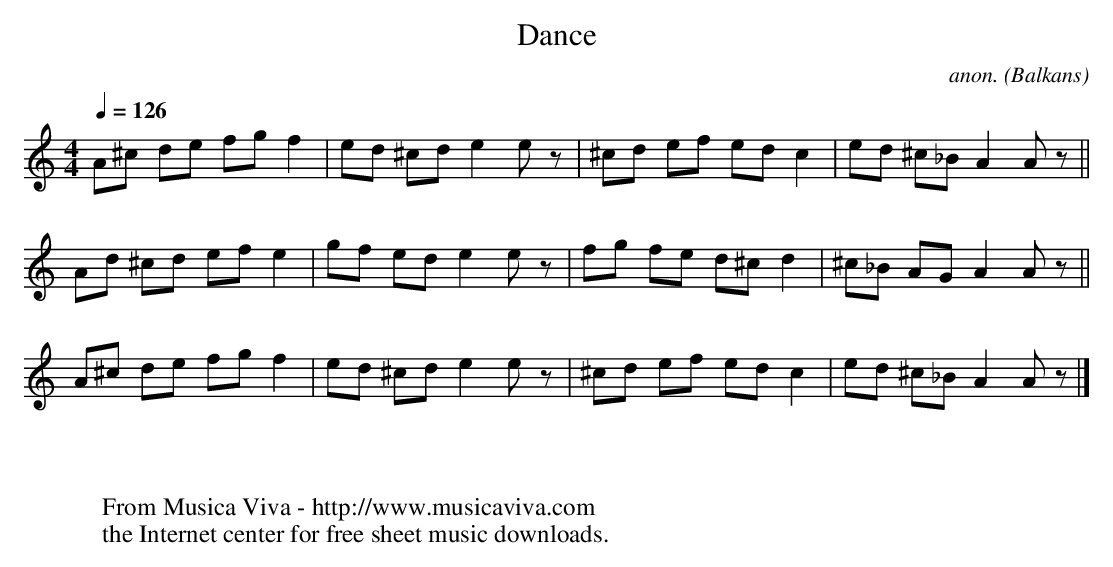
X:1
T:Dance
C:anon.
O:Balkans
M:4/4
L:1/8
Q:1/4=126
K:Am
A^c de fgf2|ed ^cde2e z|^cd ef edc2|ed ^c_B A2A z||
Ad ^cd efe2|gf ede2e z|fg fe d^cd2|^c_B AGA2A z||
A^c de fgf2|ed ^cde2e z|^cd ef edc2|ed ^c_B A2A z|]
W:
W:
W:  From Musica Viva - http://www.musicaviva.com
W:  the Internet center for free sheet music downloads.
